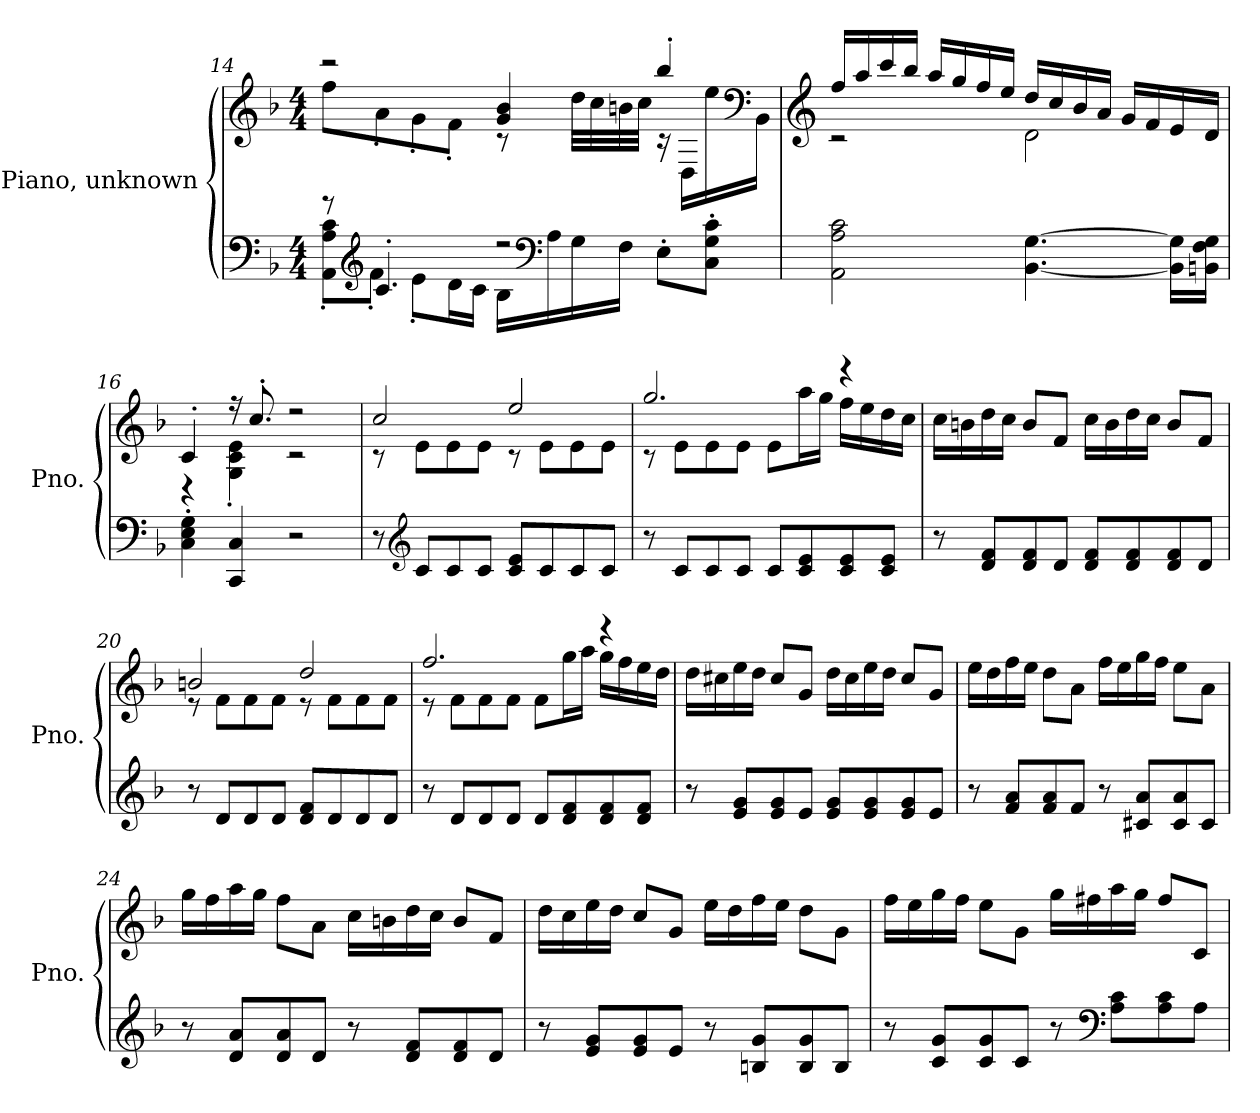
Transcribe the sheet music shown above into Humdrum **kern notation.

**kern	**kern
*part1	*part1
*staff2	*staff1
*I"Piano, unknown	*
*I'Pno.	*
*clefF4	*clefG2
*k[b-]	*k[b-]
*M4/4	*M4/4
=14	=14
*^	*^
8r	8AA\' 8A\' 8c\'L	2r	8ff\L
*clefG2	*	*	*
4.c'/	8f'\J	.	8a'\
.	8e'\L	.	8g'\
.	16d\L	.	8f'\J
.	16c\JJ	.	.
2r	16B-\LL	4g/ 4b-/	8r
*clefF4	*	*	*
.	16A\	.	.
.	16G\	.	32dd\LLL
.	.	.	32cc\
.	16F\JJ	.	32bn\
.	.	.	32cc\JJJ
.	8E'\L	4bb-'/	16r
.	.	.	16D\LL
.	8C\' 8G\' 8c\'J	.	16ee\
*	*	*clefF4	*
.	.	.	16BB-\JJ
*v	*v	*	*
!!LO:LB:g=z	!!
=15	=15	=15
*	*clefG2	*
2AA\ 2A\ 2c\	16ff/LL	2r
.	16aa/	.
.	16ccc/	.
.	16bb-/JJ	.
.	16aa/LL	.
.	16gg/	.
.	16ff/	.
.	16ee/JJ	.
[4.BB-\ [4.G\	16dd/LL	2d\
.	16cc/	.
.	16b-/	.
.	16a/JJ	.
.	16g/LL	.
.	16f/	.
16BB-\] 16G\]LL	16e/	.
16BBn\ 16F\ 16G\JJ	16d/JJ	.
=16	=16	=16
4C\' 4E\' 4G\'	4c'/	4r
4CC/ 4C/	16r	4G\' 4c\' 4e\'
.	8.cc'/	.
2r	2r	2r
=17	=17	=17
8r	2cc/	8r
*clefG2	*	*
8c/L	.	8e\L
8c/	.	8e\
8c/J	.	8e\J
8c/ 8e/L	2ee/	8r
8c/	.	8e\L
8c/	.	8e\
8c/J	.	8e\J
!!LO:LB:g=z	!!
=18	=18	=18
8r	2.gg/	8r
8c/L	.	8e\L
8c/	.	8e\
8c/J	.	8e\J
8c/L	.	8e\L
8c/ 8e/	.	16aa\L
.	.	16gg\JJ
8c/ 8e/	4r	16ff\LL
.	.	16ee\
8c/ 8e/J	.	16dd\
.	.	16cc\JJ
*	*v	*v
=19	=19
8r	16cc\LL
.	16bn\
8d/ 8f/L	16dd\
.	16cc\JJ
8d/ 8f/	8b/L
8d/J	8f/J
8d/ 8f/L	16cc\LL
.	16b\
8d/ 8f/	16dd\
.	16cc\JJ
8d/ 8f/	8b/L
8d/J	8f/J
=20	=20
*	*^
8r	2bn/	8r
8d/L	.	8f\L
8d/	.	8f\
8d/J	.	8f\J
8d/ 8f/L	2dd/	8r
8d/	.	8f\L
8d/	.	8f\
8d/J	.	8f\J
!!LO:PB:g=z	!!
=21	=21	=21
8r	2.ff/	8r
8d/L	.	8f\L
8d/	.	8f\
8d/J	.	8f\J
8d/L	.	8f\L
8d/ 8f/	.	16gg\L
.	.	16aa\JJ
8d/ 8f/	4r	16gg\LL
.	.	16ff\
8d/ 8f/J	.	16ee\
.	.	16dd\JJ
*	*v	*v
=22	=22
8r	16dd\LL
.	16cc#X\
8e/ 8g/L	16ee\
.	16dd\JJ
8e/ 8g/	8cc#/L
8e/J	8g/J
8e/ 8g/L	16dd\LL
.	16cc#\
8e/ 8g/	16ee\
.	16dd\JJ
8e/ 8g/	8cc#/L
8e/J	8g/J
=23	=23
8r	16ee\LL
.	16dd\
8f/ 8a/L	16ff\
.	16ee\JJ
8f/ 8a/	8dd\L
8f/J	8a\J
8r	16ff\LL
.	16ee\
8c#X/ 8a/L	16gg\
.	16ff\JJ
8c#/ 8a/	8ee\L
8c#/J	8a\J
!!LO:LB:g=z
=24	=24
8r	16gg\LL
.	16ff\
8d/ 8a/L	16aa\
.	16gg\JJ
8d/ 8a/	8ff\L
8d/J	8a\J
8r	16cc\LL
.	16bn\
8d/ 8f/L	16dd\
.	16cc\JJ
8d/ 8f/	8b/L
8d/J	8f/J
=25	=25
8r	16dd\LL
.	16cc\
8e/ 8g/L	16ee\
.	16dd\JJ
8e/ 8g/	8cc/L
8e/J	8g/J
8r	16ee\LL
.	16dd\
8Bn/ 8g/L	16ff\
.	16ee\JJ
8B/ 8g/	8dd\L
8B/J	8g\J
=26	=26
8r	16ff\LL
.	16ee\
8c/ 8g/L	16gg\
.	16ff\JJ
8c/ 8g/	8ee\L
8c/J	8g\J
8r	16gg\LL
.	16ff#X\
*clefF4	*
8A\ 8c\L	16aa\
.	16gg\JJ
8A\ 8c\	8ff#/L
8A\J	8c/J
=	=
*-	*-
